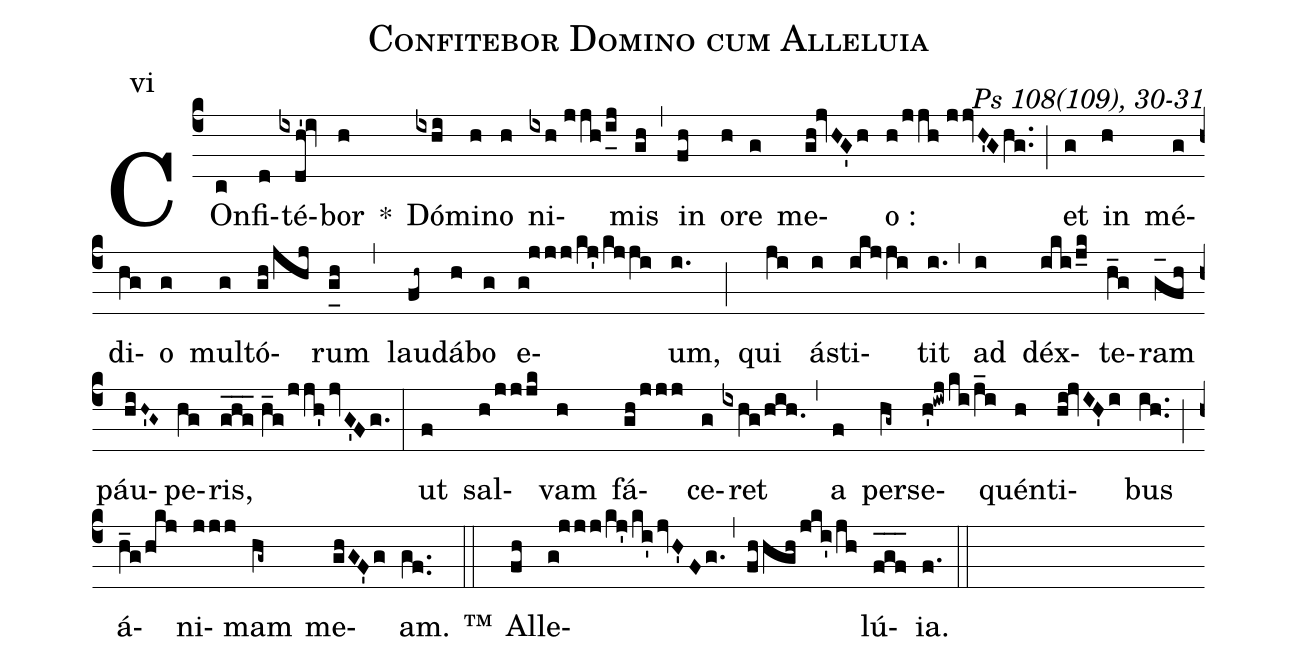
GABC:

name:Confitebor Domino cum Alleluia;
commentary: Ps 108(109), 30-31;
mode:vi;
%%
(c4) COn(c)fi(d)té(ixdh'!iv)bor(h) *() Dó(ixhi)mi(h)no(h) ni(ixh//jjh/i_[uh:l]j)mis(gh) (,) in(fh) o(h)re(g) me(gh!jvHG'h)o :(h/jjh//jjvH'G/hg..) (;) et(g) in(h) mé(g)di(hg)o(g) mul(g)tó(gh/jhj)rum(g_[uh:l]h) (,) lau(fh~)dá(h)bo(g) e(g!jjj/kj'/kjji)um,(i.) (;) qui(ji) á(i)sti(ikjji)tit(i.) (,) ad(i) déx(iki/j_k)te(h_g)ram(g_[oh:h]fh) páu(hiH~'G~)pe(hg)ris,(g_h_g_2//h_g/jjh'/jvG'Fg.) (:) ut(f) sal(h/jjjk)vam(h) fá(gh/jjj)ce(g)ret(ixhg/hih.) (,) a(f) per(hg~)se(h'!iwj/ki/j_i)quén(h)ti(hi!jvIH'i)bus(ih..) (;) á(h_g/hkj)ni(jjj)mam(hg~) me(ghGF'g)am.(gf..) ™(::) Al(fh)le(g!jjj/kj'/ki'/jvH'Fg.,fh/hgh/jki'/jh)lú(f_[oh:h]g_[oh:h]f_[oh:h]){ia}.(f.) (::)
